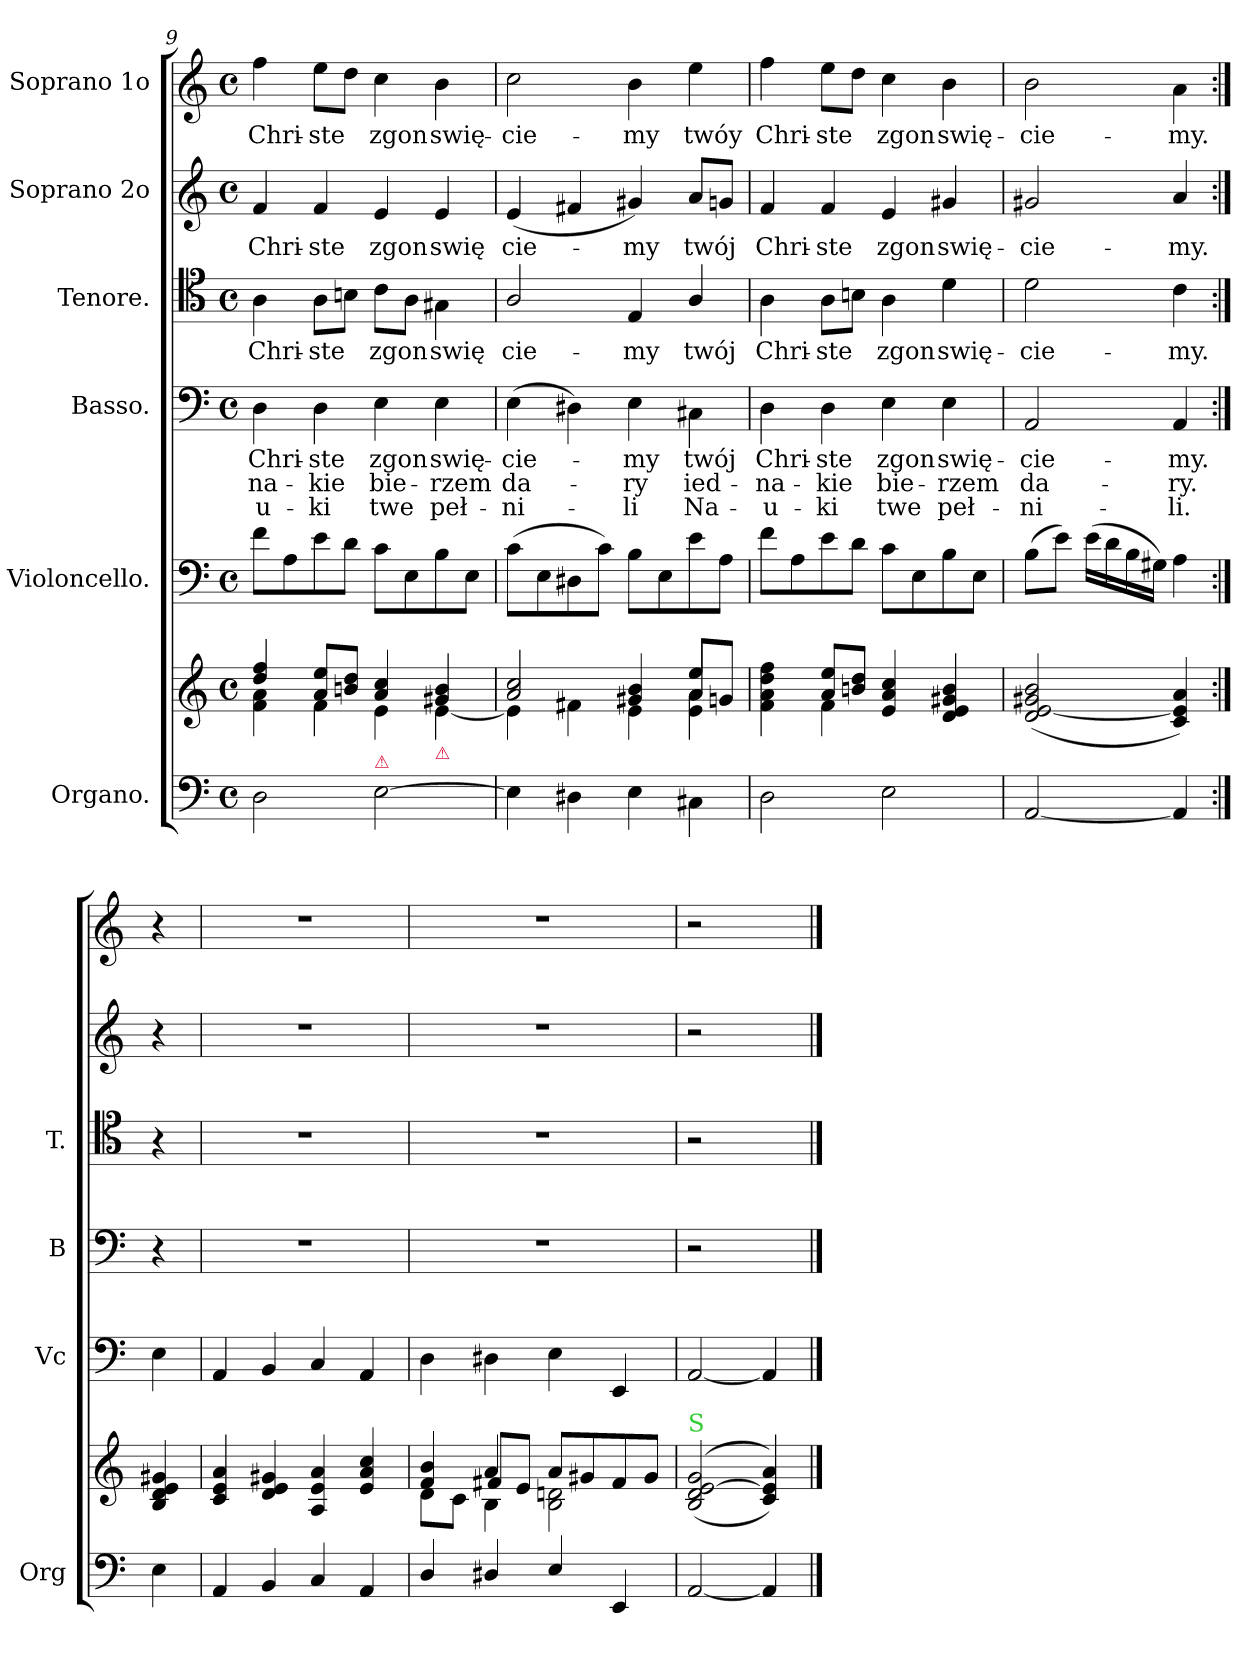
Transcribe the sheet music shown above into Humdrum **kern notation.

**kern	**kern	**kern	**kern	**text	**text	**text	**kern	**text	**kern	**text	**kern	**text
*part6	*part6	*part5	*part4	*part4	*part4	*part4	*part3	*part3	*part2	*part2	*part1	*part1
*staff7	*staff6	*staff5	*staff4	*staff4	*staff4	*staff4	*staff3	*staff3	*staff2	*staff2	*staff1	*staff1
*I"Organo.	*	*I"Violoncello.	*I"Basso.	*	*	*	*I"Tenore.	*	*I"Soprano 2o	*	*I"Soprano 1o	*
*I'Org	*	*I'Vc	*I'B	*	*	*	*I'T.	*	*	*	*	*
*clefF4	*clefG2	*clefF4	*clefF4	*	*	*	*clefC4	*	*clefG2	*	*clefG2	*
*k[]	*k[]	*k[]	*k[]	*	*	*	*k[]	*	*k[]	*	*k[]	*
*M4/4	*M4/4	*M4/4	*M4/4	*	*	*	*M4/4	*	*M4/4	*	*M4/4	*
*met(c)	*met(c)	*met(c)	*met(c)	*	*	*	*met(c)	*	*met(c)	*	*met(c)	*
=9	=9	=9	=9	=9	=9	=9	=9	=9	=9	=9	=9	=9
*	*^	*	*	*	*	*	*	*	*	*	*	*
2D\	4dd/ 4ff/	4f\ 4a\	8f\L	4D\	Chri-	-na-	-u-	4A\	Chri-	4f/	Chri-	4ff\	Chri-
.	.	.	8A\	.	.	.	.	.	.	.	.	.	.
.	8a/ 8ee/L	4f\	8e\	4D\	-ste	-kie	-ki	8A\L	-ste	4f/	-ste	8ee\L	-ste
.	8bn/ 8dd/J	.	8d\J	.	.	.	.	8Bn\J	.	.	.	8dd\J	.
!LO:TX:a:color=crimson:t=⚠	!	!	!	!	!	!	!	!	!	!	!	!	!
[2E\	4a/ 4cc/	4e\	8c\L	4E\	zgon	bie-	twe	8c\L	zgon	4e/	zgon	4cc\	zgon
.	.	.	8E\	.	.	.	.	8A\J	.	.	.	.	.
!	!LO:TX:b:color=crimson:t=⚠	!	!	!	!	!	!	!	!	!	!	!	!
.	4g#X/ 4b/	[4e\	8B\	4E\	swię-	-rzem	peł-	4G#X\	swię	4e/	swię	4b\	swię-
.	.	.	8E\J	.	.	.	.	.	.	.	.	.	.
=10	=10	=10	=10	=10	=10	=10	=10	=10	=10	=10	=10	=10	=10
*	*	*^	*	*	*	*	*	*	*	*	*	*	*
4E\]	2a/ 2cc/	4e\]	2ryy	(8c\L	(4E\	-cie-	da-	-ni-	2A/	-cie-	(4e/	-cie-	2cc\	-cie-
.	.	.	.	8E\	.	.	.	.	.	.	.	.	.	.
4D#X\	.	4f#X\	.	8D#X\	4D#X\)	.	.	.	.	.	4f#X/	.	.	.
.	.	.	.	8c\J)	.	.	.	.	.	.	.	.	.	.
4E\	4g#X/ 4b/	4e\	4ryy	8B\L	4E\	-my	-ry	-li	4E/	-my	4g#X/)	-my	4b\	-my
.	.	.	.	8E\	.	.	.	.	.	.	.	.	.	.
4C#X\	4ee/	4e\ 4a\	8a/L	8e\	4C#X\	twój	ied-	Na-	4A/	twój	8a/L	twój	4ee\	twóy
.	.	.	8gn/J	8A\J	.	.	.	.	.	.	8gn/J	.	.	.
*	*	*v	*v	*	*	*	*	*	*	*	*	*	*	*
=11	=11	=11	=11	=11	=11	=11	=11	=11	=11	=11	=11	=11	=11
2D\	4f\ 4a\ 4dd\ 4ff\	4reyy	8f\L	4D\	Chri-	-na-	-u-	4A\	Chri-	4f/	Chri-	4ff\	Chri-
.	.	.	8A\	.	.	.	.	.	.	.	.	.	.
.	8a/ 8ee/L	4f\	8e\	4D\	-ste	-kie	-ki	8A\L	-ste	4f/	-ste	8ee\L	-ste
.	8bn/ 8dd/J	.	8d\J	.	.	.	.	8Bn\J	.	.	.	8dd\J	.
2E\	4e/ 4a/ 4cc/	2reyy	8c\L	4E\	zgon	bie-	twe	4A\	zgon	4e/	zgon	4cc\	zgon
.	.	.	8E\	.	.	.	.	.	.	.	.	.	.
.	4d/ 4e/ 4g#X/ 4b/	.	8B\	4E\	swię-	-rzem	peł-	4d\	swię-	4g#X/	swię-	4b\	swię-
.	.	.	8E\J	.	.	.	.	.	.	.	.	.	.
*	*v	*v	*	*	*	*	*	*	*	*	*	*	*
=12	=12	=12	=12	=12	=12	=12	=12	=12	=12	=12	=12	=12
[2AA/	(>2d/ [2e/ 2g#X/ 2b/	(8B\L	2AA/	-cie-	da-	-ni-	2d\	-cie-	2g#X/	-cie-	2b\	-cie-
.	.	8e\J)	.	.	.	.	.	.	.	.	.	.
.	.	(16e\LL	.	.	.	.	.	.	.	.	.	.
.	.	16d\	.	.	.	.	.	.	.	.	.	.
.	.	16B\	.	.	.	.	.	.	.	.	.	.
.	.	16G#X\JJ)	.	.	.	.	.	.	.	.	.	.
4AA/]	4c/ 4e]/ 4a/)	4A\	4AA/	-my.	-ry.	-li.	4c\	-my.	4a/	-my.	4a\	-my.
=:|!	=:|!	=:|!	=:|!	=:|!	=:|!	=:|!	=:|!	=:|!	=:|!	=:|!	=:|!	=:|!
4E\	4B/ 4d/ 4e/ 4g#X/	4E\	4r	.	.	.	4r	.	4r	.	4r	.
=13	=13	=13	=13	=13	=13	=13	=13	=13	=13	=13	=13	=13
4AA/	4c/ 4e/ 4a/	4AA/	1r	.	.	.	1r	.	1r	.	1r	.
4BB/	4d/ 4e/ 4g#X/	4BB/	.	.	.	.	.	.	.	.	.	.
4C/	4A/ 4e/ 4a/	4C/	.	.	.	.	.	.	.	.	.	.
4AA/	4e/ 4a/ 4cc/	4AA/	.	.	.	.	.	.	.	.	.	.
=14	=14	=14	=14	=14	=14	=14	=14	=14	=14	=14	=14	=14
*	*^	*	*	*	*	*	*	*	*	*	*	*
*	*	*^	*	*	*	*	*	*	*	*	*	*	*
4D/	4f/ 4b/	8d\L	4ryy	4D\	1r	.	.	.	1r	.	1r	.	1r	.
.	.	8c\J	.	.	.	.	.	.	.	.	.	.	.	.
4D#X/	4a/	4B\	8f#X/L	4D#X\	.	.	.	.	.	.	.	.	.	.
.	.	.	8e/J	.	.	.	.	.	.	.	.	.	.	.
4E/	8a/L	2B\ 2dn\	2ryy	4E\	.	.	.	.	.	.	.	.	.	.
.	8g#X/	.	.	.	.	.	.	.	.	.	.	.	.	.
4EE/	8f#/	.	.	4EE/	.	.	.	.	.	.	.	.	.	.
.	8g#/J	.	.	.	.	.	.	.	.	.	.	.	.	.
*	*v	*v	*v	*	*	*	*	*	*	*	*	*	*	*
=15	=15	=15	=15	=15	=15	=15	=15	=15	=15	=15	=15	=15
!	!LO:TX:a:color=limegreen:t=S	!	!	!	!	!	!	!	!	!	!	!
[2AA/	(<(>2B/ 2d/ [2e/ 2g/	[2AA/	2r	.	.	.	2r	.	2r	.	2r	.
4AA/]	4c/ 4e]/ 4a/))	4AA/]	4ryy	.	.	.	4ryy	.	4ryy	.	4ryy	.
==	==	==	==	==	==	==	==	==	==	==	==	==
*-	*-	*-	*-	*-	*-	*-	*-	*-	*-	*-	*-	*-
